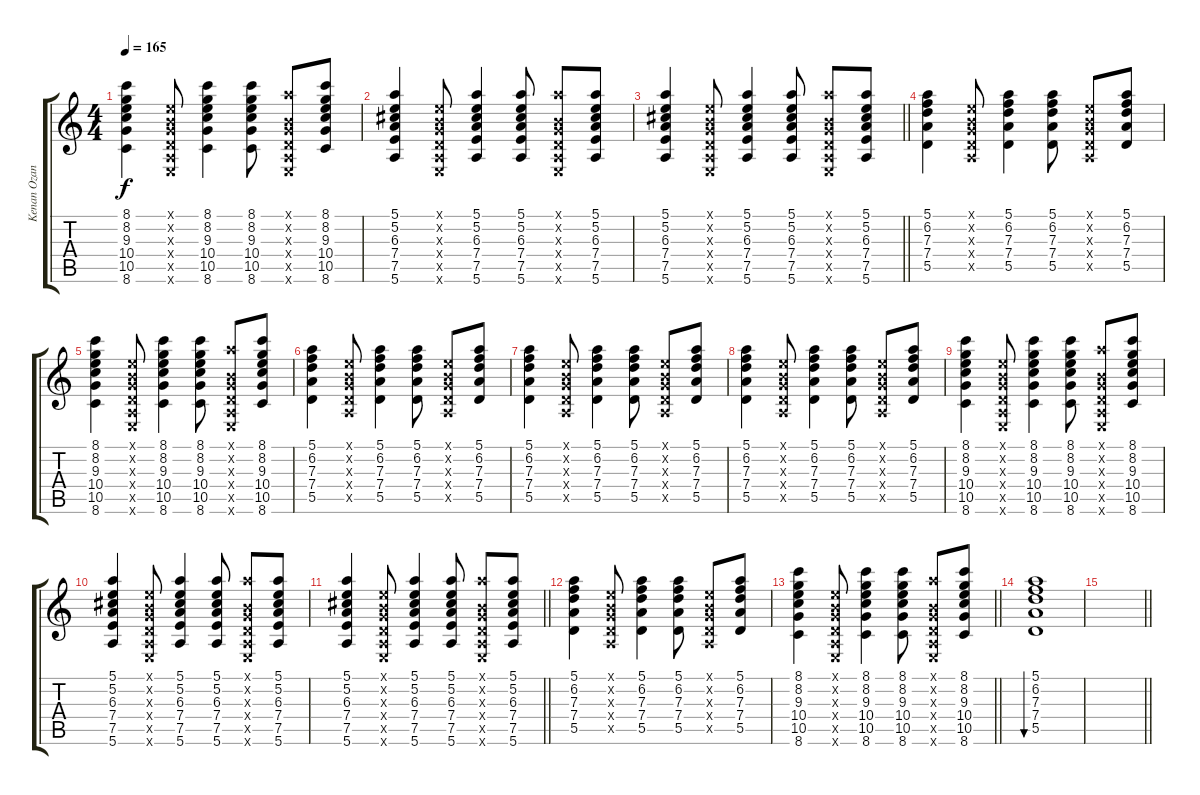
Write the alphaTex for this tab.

\track ("Kenan Ozan Genç" "Kenan Ozan") {instrument acousticguitarsteel}
\staff {score tabs}
\tuning (E4 B3 G3 D3 A2 E2) {hide}
\ts (4 4)
\tempo 165
\clef g2
\ks c
(8.1 8.2 9.3 10.4 10.5 8.6).4{dy f} (0.1{x} 0.2{x} 0.3{x} 0.4{x} 0.5{x} 0.6{x}).8 (8.1 8.2 9.3 10.4 10.5 8.6).4 (8.1 8.2 9.3 10.4 10.5 8.6).8 (5.1{x} 0.2{x} 0.3{x} 0.4{x} 0.5{x} 0.6{x}).8 (8.1 8.2 9.3 10.4 10.5 8.6).8 |
(5.1 5.2 6.3 7.4 7.5 5.6).4 (0.1{x} 0.2{x} 0.3{x} 0.4{x} 0.5{x} 0.6{x}).8 (5.1 5.2 6.3 7.4 7.5 5.6).4 (5.1 5.2 6.3 7.4 7.5 5.6).8 (5.1{x} 0.2{x} 0.3{x} 0.4{x} 0.5{x} 0.6{x}).8 (5.1 5.2 6.3 7.4 7.5 5.6).8 |
\barLineRight lightlight
(5.1 5.2 6.3 7.4 7.5 5.6).4 (0.1{x} 0.2{x} 0.3{x} 0.4{x} 0.5{x} 0.6{x}).8 (5.1 5.2 6.3 7.4 7.5 5.6).4 (5.1 5.2 6.3 7.4 7.5 5.6).8 (5.1{x} 0.2{x} 0.3{x} 0.4{x} 0.5{x} 0.6{x}).8 (5.1 5.2 6.3 7.4 7.5 5.6).8 |
(5.1 6.2 7.3 7.4 5.5).4 (0.1{x} 0.2{x} 0.3{x} 0.4{x} 0.5{x}).8 (5.1 6.2 7.3 7.4 5.5).4 (5.1 6.2 7.3 7.4 5.5).8 (0.1{x} 0.2{x} 0.3{x} 0.4{x} 0.5{x}).8 (5.1 6.2 7.3 7.4 5.5).8 |
(8.1 8.2 9.3 10.4 10.5 8.6).4 (0.1{x} 0.2{x} 0.3{x} 0.4{x} 0.5{x} 0.6{x}).8 (8.1 8.2 9.3 10.4 10.5 8.6).4 (8.1 8.2 9.3 10.4 10.5 8.6).8 (5.1{x} 0.2{x} 0.3{x} 0.4{x} 0.5{x} 0.6{x}).8 (8.1 8.2 9.3 10.4 10.5 8.6).8 |
(5.1 6.2 7.3 7.4 5.5).4 (0.1{x} 0.2{x} 0.3{x} 0.4{x} 0.5{x}).8 (5.1 6.2 7.3 7.4 5.5).4 (5.1 6.2 7.3 7.4 5.5).8 (0.1{x} 0.2{x} 0.3{x} 0.4{x} 0.5{x}).8 (5.1 6.2 7.3 7.4 5.5).8 |
(5.1 6.2 7.3 7.4 5.5).4 (0.1{x} 0.2{x} 0.3{x} 0.4{x} 0.5{x}).8 (5.1 6.2 7.3 7.4 5.5).4 (5.1 6.2 7.3 7.4 5.5).8 (0.1{x} 0.2{x} 0.3{x} 0.4{x} 0.5{x}).8 (5.1 6.2 7.3 7.4 5.5).8 |
(5.1 6.2 7.3 7.4 5.5).4 (0.1{x} 0.2{x} 0.3{x} 0.4{x} 0.5{x}).8 (5.1 6.2 7.3 7.4 5.5).4 (5.1 6.2 7.3 7.4 5.5).8 (0.1{x} 0.2{x} 0.3{x} 0.4{x} 0.5{x}).8 (5.1 6.2 7.3 7.4 5.5).8 |
(8.1 8.2 9.3 10.4 10.5 8.6).4 (0.1{x} 0.2{x} 0.3{x} 0.4{x} 0.5{x} 0.6{x}).8 (8.1 8.2 9.3 10.4 10.5 8.6).4 (8.1 8.2 9.3 10.4 10.5 8.6).8 (5.1{x} 0.2{x} 0.3{x} 0.4{x} 0.5{x} 0.6{x}).8 (8.1 8.2 9.3 10.4 10.5 8.6).8 |
(5.1 5.2 6.3 7.4 7.5 5.6).4 (0.1{x} 0.2{x} 0.3{x} 0.4{x} 0.5{x} 0.6{x}).8 (5.1 5.2 6.3 7.4 7.5 5.6).4 (5.1 5.2 6.3 7.4 7.5 5.6).8 (5.1{x} 0.2{x} 0.3{x} 0.4{x} 0.5{x} 0.6{x}).8 (5.1 5.2 6.3 7.4 7.5 5.6).8 |
\barLineRight lightlight
(5.1 5.2 6.3 7.4 7.5 5.6).4 (0.1{x} 0.2{x} 0.3{x} 0.4{x} 0.5{x} 0.6{x}).8 (5.1 5.2 6.3 7.4 7.5 5.6).4 (5.1 5.2 6.3 7.4 7.5 5.6).8 (5.1{x} 0.2{x} 0.3{x} 0.4{x} 0.5{x} 0.6{x}).8 (5.1 5.2 6.3 7.4 7.5 5.6).8 |
(5.1 6.2 7.3 7.4 5.5).4 (0.1{x} 0.2{x} 0.3{x} 0.4{x} 0.5{x}).8 (5.1 6.2 7.3 7.4 5.5).4 (5.1 6.2 7.3 7.4 5.5).8 (0.1{x} 0.2{x} 0.3{x} 0.4{x} 0.5{x}).8 (5.1 6.2 7.3 7.4 5.5).8 |
\barLineRight lightlight
(8.1 8.2 9.3 10.4 10.5 8.6).4 (0.1{x} 0.2{x} 0.3{x} 0.4{x} 0.5{x} 0.6{x}).8 (8.1 8.2 9.3 10.4 10.5 8.6).4 (8.1 8.2 9.3 10.4 10.5 8.6).8 (5.1{x} 0.2{x} 0.3{x} 0.4{x} 0.5{x} 0.6{x}).8 (8.1 8.2 9.3 10.4 10.5 8.6).8 |
(5.1 6.2 7.3 7.4 5.5).1{bu 480} |
\barLineRight lightlight
